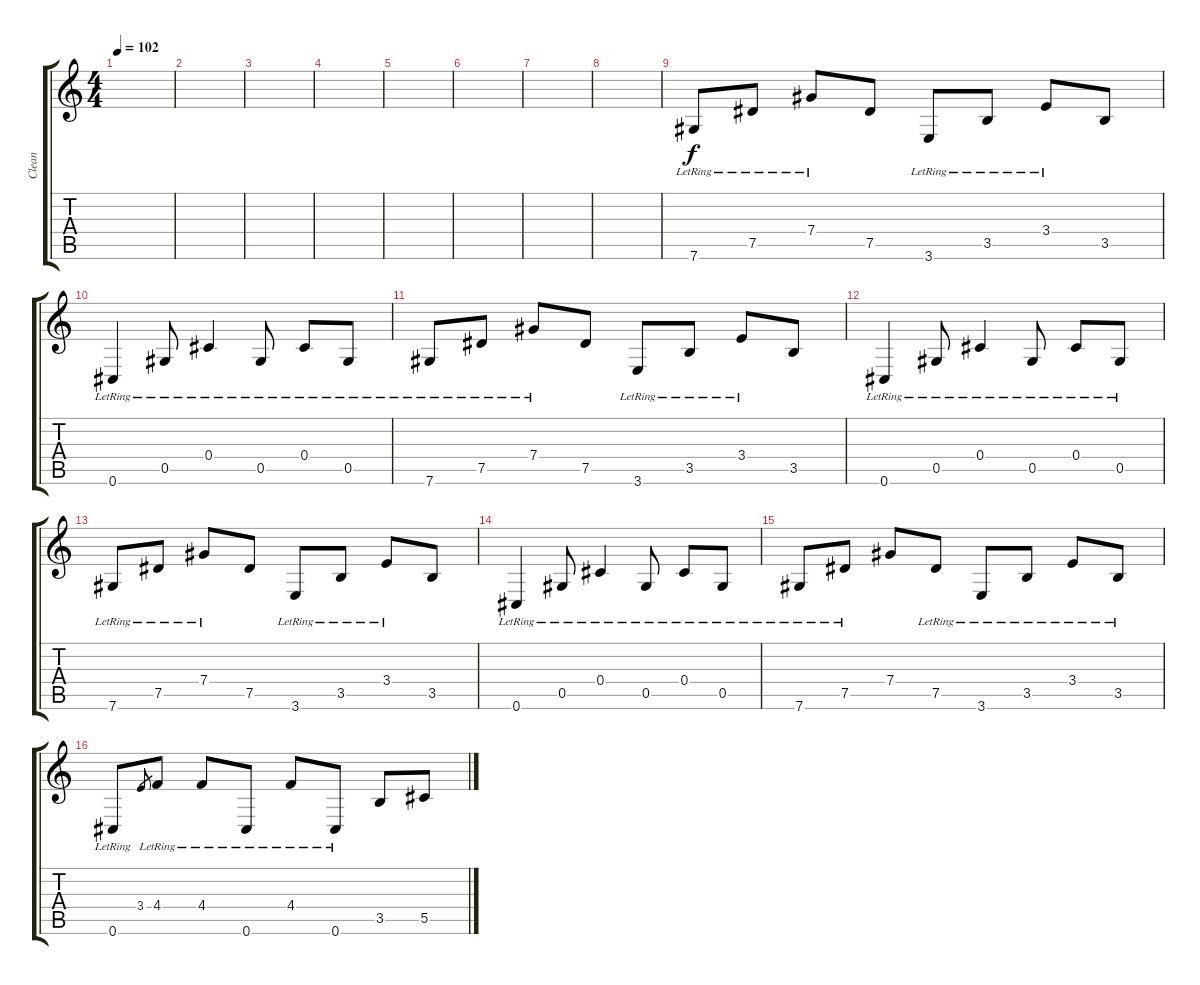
\track ("Clean" "Clean") {instrument electricguitarclean}
\staff {score tabs}
\tuning (Eb4 Bb3 Gb3 Db3 Ab2 Db2) {hide}
\ts (4 4)
\tempo 102
\clef g2
\ks c
|
|
|
|
|
|
|
|
7.6{lr}.8 7.5{lr}.8 7.4{lr}.8 7.5.8 3.6{lr}.8 3.5{lr}.8 3.4{lr}.8 3.5.8 |
0.6{lr}.4 0.5{lr}.8 0.4{lr}.4 0.5{lr}.8 0.4{lr}.8 0.5{lr}.8 |
7.6{lr}.8 7.5{lr}.8 7.4{lr}.8 7.5.8 3.6{lr}.8 3.5{lr}.8 3.4{lr}.8 3.5.8 |
0.6{lr}.4 0.5{lr}.8 0.4{lr}.4 0.5{lr}.8 0.4{lr}.8 0.5{lr}.8 |
7.6{lr}.8 7.5{lr}.8 7.4{lr}.8 7.5.8 3.6{lr}.8 3.5{lr}.8 3.4{lr}.8 3.5.8 |
0.6{lr}.4 0.5{lr}.8 0.4{lr}.4 0.5{lr}.8 0.4{lr}.8 0.5{lr}.8 |
7.6{lr}.8 7.5{lr}.8 7.4.8 7.5{lr}.8 3.6{lr}.8 3.5{lr}.8 3.4{lr}.8 3.5{lr}.8 |
0.6{lr}.8 3.4.8{gr} 4.4{lr}.8 4.4{lr}.8 0.6{lr}.8 4.4{lr}.8 0.6{lr}.8 3.5.8 5.5.8
